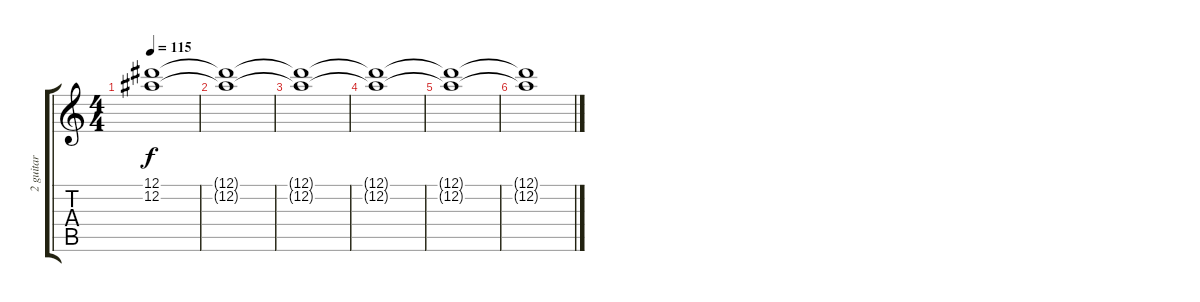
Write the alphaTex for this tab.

\track ("2 guitar" "2 guitar") {instrument distortionguitar}
\staff {score tabs}
\tuning (Eb4 Bb3 Gb3 Db3 Ab2 Eb2) {hide}
\ts (4 4)
\tempo 115
\clef g2
\ks c
(12.1{t} 12.2{t}).1{dy f} |
(12.1{t} 12.2{t}).1 |
(12.1{t} 12.2{t}).1 |
(12.1{t} 12.2{t}).1 |
(12.1{t} 12.2{t}).1 |
(12.1{t} 12.2{t}).1
